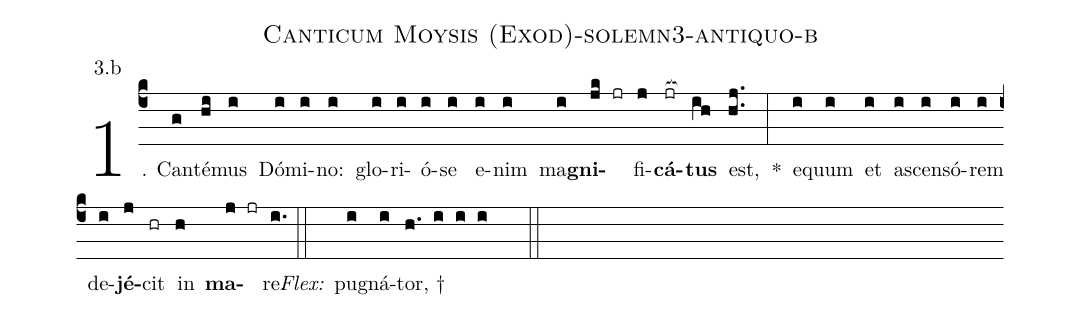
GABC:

name: Canticum Moysis (Exod)-solemn3-antiquo-b;
annotation: 3.b;
%%
(c4)1. Can(g)té(hi)mus(i) Dó(i)mi(i)no:(i) glo(i)ri(i)ó(i)se(i) e(i)nim(i) ma(i)<b>gni</b>(jk jr)fi(j)<b>cá</b>(jr[ocb:1{])<b>tus</b>(ih[ocb:0}]) est,(hj..) *(:) e(i)quum(i) et(i) a(i)scen(i)só(i)rem(i) de(i)<b>jé</b>(j)cit(hr) in(h) <b>ma</b>(j jr)re.(i.) (::)
<i>Flex:</i>()  pu(i)gná(i)tor, †(h. i i i  ::)
